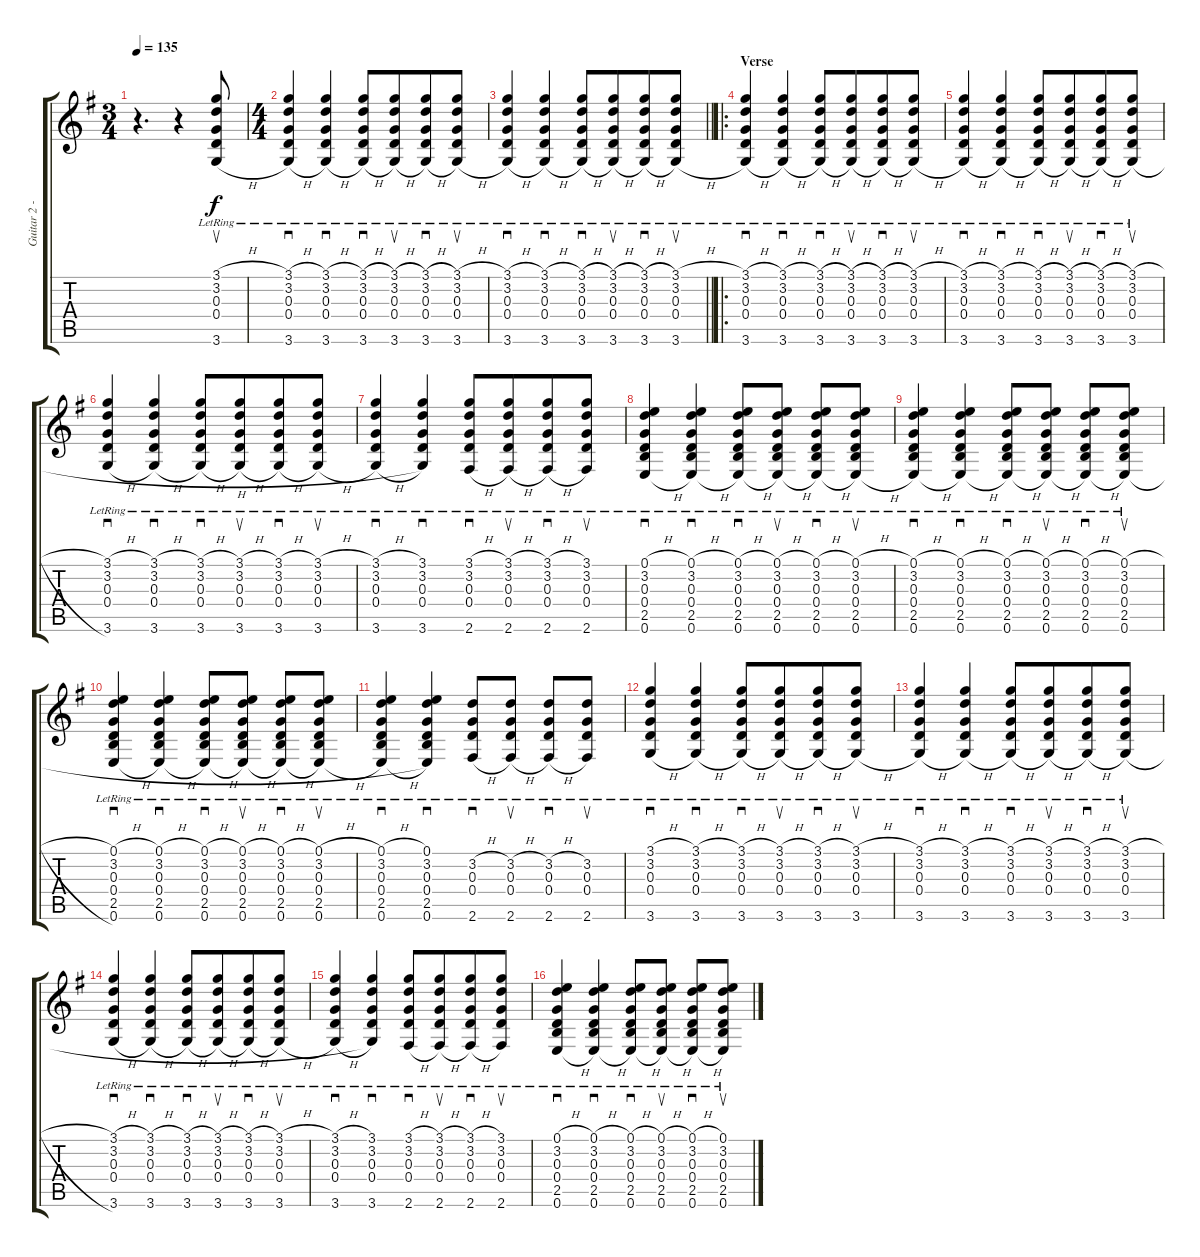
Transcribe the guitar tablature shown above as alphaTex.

\track ("Guitar 2 - Rhythm" "Guitar 2 -") {instrument acousticguitarnylon}
\staff {score tabs}
\tuning (E4 B3 G3 D3 A2 E2) {hide}
\ts (3 4)
\tempo 135
\clef g2
\ks g
r.4{d dy f instrument acousticguitarnylon} r.4 (3.1{h lr} 3.2{lr} 0.3{lr} 0.4{lr} 3.6{h lr}).8{su} |
\ts (4 4)
(3.1{h lr} 3.2{lr} 0.3{lr} 0.4{lr} 3.6{h lr}).4{sd} (3.1{h lr} 3.2{lr} 0.3{lr} 0.4{lr} 3.6{h lr}).4{sd} (3.1{h lr} 3.2{lr} 0.3{lr} 0.4{lr} 3.6{h lr}).8{sd} (3.1{h lr} 3.2{lr} 0.3{lr} 0.4{lr} 3.6{h lr}).8{su beam merge} (3.1{h lr} 3.2{lr} 0.3{lr} 0.4{lr} 3.6{h lr}).8{sd} (3.1{h lr} 3.2{lr} 0.3{lr} 0.4{lr} 3.6{h lr}).8{su} |
\barLineRight lightlight
(3.1{h lr} 3.2{lr} 0.3{lr} 0.4{lr} 3.6{h lr}).4{sd} (3.1{h lr} 3.2{lr} 0.3{lr} 0.4{lr} 3.6{h lr}).4{sd} (3.1{h lr} 3.2{lr} 0.3{lr} 0.4{lr} 3.6{h lr}).8{sd} (3.1{h lr} 3.2{lr} 0.3{lr} 0.4{lr} 3.6{h lr}).8{su beam merge} (3.1{h lr} 3.2{lr} 0.3{lr} 0.4{lr} 3.6{h lr}).8{sd} (3.1{h lr} 3.2{lr} 0.3{lr} 0.4{lr} 3.6{h lr}).8{su} |
\ro
\section ("" "Verse")
(3.1{h lr} 3.2{lr} 0.3{lr} 0.4{lr} 3.6{h lr}).4{sd} (3.1{h lr} 3.2{lr} 0.3{lr} 0.4{lr} 3.6{h lr}).4{sd} (3.1{h lr} 3.2{lr} 0.3{lr} 0.4{lr} 3.6{h lr}).8{sd} (3.1{h lr} 3.2{lr} 0.3{lr} 0.4{lr} 3.6{h lr}).8{su beam merge} (3.1{h lr} 3.2{lr} 0.3{lr} 0.4{lr} 3.6{h lr}).8{sd} (3.1{h lr} 3.2{lr} 0.3{lr} 0.4{lr} 3.6{h lr}).8{su} |
(3.1{h lr} 3.2{lr} 0.3{lr} 0.4{lr} 3.6{h lr}).4{sd} (3.1{h lr} 3.2{lr} 0.3{lr} 0.4{lr} 3.6{h lr}).4{sd} (3.1{h lr} 3.2{lr} 0.3{lr} 0.4{lr} 3.6{h lr}).8{sd} (3.1{h lr} 3.2{lr} 0.3{lr} 0.4{lr} 3.6{h lr}).8{su beam merge} (3.1{h lr} 3.2{lr} 0.3{lr} 0.4{lr} 3.6{h lr}).8{sd} (3.1{h lr} 3.2{lr} 0.3{lr} 0.4{lr} 3.6{h lr}).8{su} |
(3.1{h lr} 3.2{lr} 0.3{lr} 0.4{lr} 3.6{h lr}).4{sd} (3.1{h lr} 3.2{lr} 0.3{lr} 0.4{lr} 3.6{h lr}).4{sd} (3.1{h lr} 3.2{lr} 0.3{lr} 0.4{lr} 3.6{h lr}).8{sd} (3.1{h lr} 3.2{lr} 0.3{lr} 0.4{lr} 3.6{h lr}).8{su beam merge} (3.1{h lr} 3.2{lr} 0.3{lr} 0.4{lr} 3.6{h lr}).8{sd} (3.1{h lr} 3.2{lr} 0.3{lr} 0.4{lr} 3.6{h lr}).8{su} |
(3.1{h lr} 3.2{lr} 0.3{lr} 0.4{lr} 3.6{h lr}).4{sd} (3.1{lr} 3.2{lr} 0.3{lr} 0.4{lr} 3.6{lr}).4{sd} (3.1{h lr} 3.2{lr} 0.3{lr} 0.4{lr} 2.6{h lr}).8{sd} (3.1{h lr} 3.2{lr} 0.3{lr} 0.4{lr} 2.6{h lr}).8{su beam merge} (3.1{h lr} 3.2{lr} 0.3{lr} 0.4{lr} 2.6{h lr}).8{sd} (3.1{lr} 3.2{lr} 0.3{lr} 0.4{lr} 2.6{lr}).8{su} |
(0.1{h lr} 3.2{lr} 0.3{lr} 0.4{lr} 2.5{lr} 0.6{h lr}).4{sd} (0.1{h lr} 3.2{lr} 0.3{lr} 0.4{lr} 2.5{lr} 0.6{h lr}).4{sd} (0.1{h lr} 3.2{lr} 0.3{lr} 0.4{lr} 2.5{lr} 0.6{h lr}).8{sd} (0.1{h lr} 3.2{lr} 0.3{lr} 0.4{lr} 2.5{lr} 0.6{h lr}).8{su} (0.1{h lr} 3.2{lr} 0.3{lr} 0.4{lr} 2.5{lr} 0.6{h lr}).8{sd} (0.1{h lr} 3.2{lr} 0.3{lr} 0.4{lr} 2.5{lr} 0.6{h lr}).8{su} |
(0.1{h lr} 3.2{lr} 0.3{lr} 0.4{lr} 2.5{lr} 0.6{h lr}).4{sd} (0.1{h lr} 3.2{lr} 0.3{lr} 0.4{lr} 2.5{lr} 0.6{h lr}).4{sd} (0.1{h lr} 3.2{lr} 0.3{lr} 0.4{lr} 2.5{lr} 0.6{h lr}).8{sd} (0.1{h lr} 3.2{lr} 0.3{lr} 0.4{lr} 2.5{lr} 0.6{h lr}).8{su} (0.1{h lr} 3.2{lr} 0.3{lr} 0.4{lr} 2.5{lr} 0.6{h lr}).8{sd} (0.1{h lr} 3.2{lr} 0.3{lr} 0.4{lr} 2.5{lr} 0.6{h lr}).8{su} |
(0.1{h lr} 3.2{lr} 0.3{lr} 0.4{lr} 2.5{lr} 0.6{h lr}).4{sd} (0.1{h lr} 3.2{lr} 0.3{lr} 0.4{lr} 2.5{lr} 0.6{h lr}).4{sd} (0.1{h lr} 3.2{lr} 0.3{lr} 0.4{lr} 2.5{lr} 0.6{h lr}).8{sd} (0.1{h lr} 3.2{lr} 0.3{lr} 0.4{lr} 2.5{lr} 0.6{h lr}).8{su} (0.1{h lr} 3.2{lr} 0.3{lr} 0.4{lr} 2.5{lr} 0.6{h lr}).8{sd} (0.1{h lr} 3.2{lr} 0.3{lr} 0.4{lr} 2.5{lr} 0.6{h lr}).8{su} |
(0.1{h lr} 3.2{lr} 0.3{lr} 0.4{lr} 2.5{lr} 0.6{h lr}).4{sd} (0.1{lr} 3.2{lr} 0.3{lr} 0.4{lr} 2.5{lr} 0.6{lr}).4{sd} (3.2{h lr} 0.3{lr} 0.4{lr} 2.6{h lr}).8{sd} (3.2{h lr} 0.3{lr} 0.4{lr} 2.6{h lr}).8{su} (3.2{h lr} 0.3{lr} 0.4{lr} 2.6{h lr}).8{sd} (3.2{lr} 0.3{lr} 0.4{lr} 2.6{lr}).8{su} |
(3.1{h lr} 3.2{lr} 0.3{lr} 0.4{lr} 3.6{h lr}).4{sd} (3.1{h lr} 3.2{lr} 0.3{lr} 0.4{lr} 3.6{h lr}).4{sd} (3.1{h lr} 3.2{lr} 0.3{lr} 0.4{lr} 3.6{h lr}).8{sd} (3.1{h lr} 3.2{lr} 0.3{lr} 0.4{lr} 3.6{h lr}).8{su beam merge} (3.1{h lr} 3.2{lr} 0.3{lr} 0.4{lr} 3.6{h lr}).8{sd} (3.1{h lr} 3.2{lr} 0.3{lr} 0.4{lr} 3.6{h lr}).8{su} |
(3.1{h lr} 3.2{lr} 0.3{lr} 0.4{lr} 3.6{h lr}).4{sd} (3.1{h lr} 3.2{lr} 0.3{lr} 0.4{lr} 3.6{h lr}).4{sd} (3.1{h lr} 3.2{lr} 0.3{lr} 0.4{lr} 3.6{h lr}).8{sd} (3.1{h lr} 3.2{lr} 0.3{lr} 0.4{lr} 3.6{h lr}).8{su beam merge} (3.1{h lr} 3.2{lr} 0.3{lr} 0.4{lr} 3.6{h lr}).8{sd} (3.1{h lr} 3.2{lr} 0.3{lr} 0.4{lr} 3.6{h lr}).8{su} |
(3.1{h lr} 3.2{lr} 0.3{lr} 0.4{lr} 3.6{h lr}).4{sd} (3.1{h lr} 3.2{lr} 0.3{lr} 0.4{lr} 3.6{h lr}).4{sd} (3.1{h lr} 3.2{lr} 0.3{lr} 0.4{lr} 3.6{h lr}).8{sd} (3.1{h lr} 3.2{lr} 0.3{lr} 0.4{lr} 3.6{h lr}).8{su beam merge} (3.1{h lr} 3.2{lr} 0.3{lr} 0.4{lr} 3.6{h lr}).8{sd} (3.1{h lr} 3.2{lr} 0.3{lr} 0.4{lr} 3.6{h lr}).8{su} |
(3.1{h lr} 3.2{lr} 0.3{lr} 0.4{lr} 3.6{h lr}).4{sd} (3.1{lr} 3.2{lr} 0.3{lr} 0.4{lr} 3.6{lr}).4{sd} (3.1{h lr} 3.2{lr} 0.3{lr} 0.4{lr} 2.6{h lr}).8{sd} (3.1{h lr} 3.2{lr} 0.3{lr} 0.4{lr} 2.6{h lr}).8{su beam merge} (3.1{h lr} 3.2{lr} 0.3{lr} 0.4{lr} 2.6{h lr}).8{sd} (3.1{lr} 3.2{lr} 0.3{lr} 0.4{lr} 2.6{lr}).8{su} |
(0.1{h lr} 3.2{lr} 0.3{lr} 0.4{lr} 2.5{lr} 0.6{h lr}).4{sd} (0.1{h lr} 3.2{lr} 0.3{lr} 0.4{lr} 2.5{lr} 0.6{h lr}).4{sd} (0.1{h lr} 3.2{lr} 0.3{lr} 0.4{lr} 2.5{lr} 0.6{h lr}).8{sd} (0.1{h lr} 3.2{lr} 0.3{lr} 0.4{lr} 2.5{lr} 0.6{h lr}).8{su} (0.1{h lr} 3.2{lr} 0.3{lr} 0.4{lr} 2.5{lr} 0.6{h lr}).8{sd} (0.1{h lr} 3.2{lr} 0.3{lr} 0.4{lr} 2.5{lr} 0.6{h lr}).8{su}
